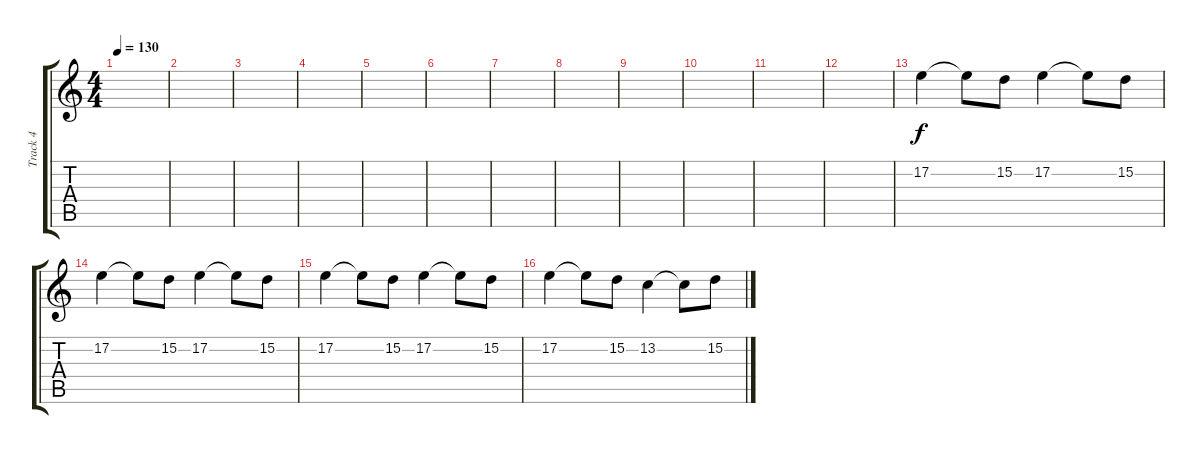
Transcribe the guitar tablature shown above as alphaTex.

\track ("Track 4" "Track 4") {instrument trumpet}
\staff {score tabs}
\tuning (E4 B3 G3 D3 A2 E2) {hide}
\ts (4 4)
\tempo 130
\clef g2
\ks c
|
|
|
|
|
|
|
|
|
|
|
|
17.2.4 17.2{t}.8 15.2.8 17.2.4 17.2{t}.8 15.2.8 |
17.2.4 17.2{t}.8 15.2.8 17.2.4 17.2{t}.8 15.2.8 |
17.2.4 17.2{t}.8 15.2.8 17.2.4 17.2{t}.8 15.2.8 |
17.2.4 17.2{t}.8 15.2.8 13.2.4 13.2{t}.8 15.2.8
